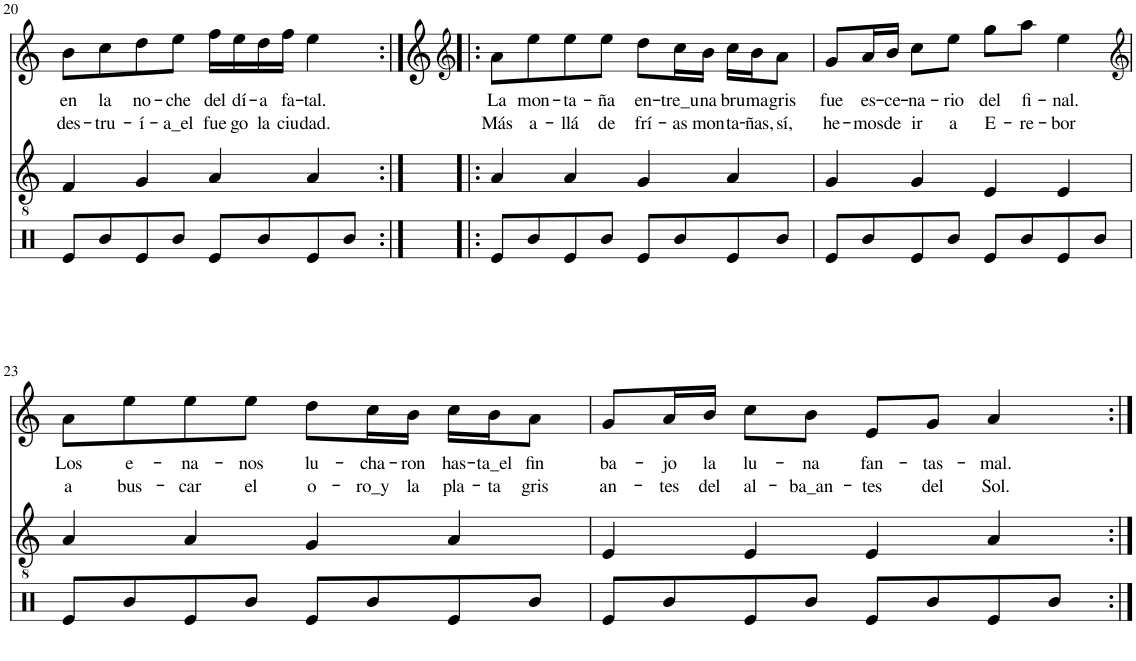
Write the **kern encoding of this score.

**kern	**kern	**text	**text
*part2	*part1	*part1	*part1
*staff2	*staff1	*staff1	*staff1
*I"Viola	*I"Violin	*	*
*I'Vla	*I'Vln	*	*
!!LO:PB:g=z
*clefGv2	*clefG2	*	*
*k[]	*k[]	*	*
*M4/4	*M4/4	*	*
=20	=20	=20	=20
!	!	!LO:LY:b	!LO:LY:b
4F/	8b\L	en	des-
!	!	!LO:LY:b	!LO:LY:b
.	8cc\	la	-tru-
!	!	!LO:LY:b	!LO:LY:b
4G/	8dd\	no-	-í-
!	!	!LO:LY:b	!LO:LY:b
.	8ee\J	-che	-a_el
!	!	!LO:LY:b	!LO:LY:b
4A/	16ff\LL	del	fue-
!	!	!LO:LY:b	!LO:LY:b
.	16ee\	dí-	-go
!	!	!LO:LY:b	!LO:LY:b
.	16dd\	-a	la
!	!	!LO:LY:b	!LO:LY:b
.	16ff\JJ	fa-	ciu-
!	!	!LO:LY:b	!LO:LY:b
4A/	4ee\	-tal.	-dad.
=21:|!|:	=21:|!|:	=21:|!|:	=21:|!|:
*	*clefG2	*	*
!	!	!LO:LY:b	!LO:LY:b
4A/	8a\L	La	Más
!	!	!LO:LY:b	!LO:LY:b
.	8ee\	mon-	a-
!	!	!LO:LY:b	!LO:LY:b
4A/	8ee\	-ta-	-llá
!	!	!LO:LY:b	!LO:LY:b
.	8ee\J	-ña	de
!	!	!LO:LY:b	!LO:LY:b
4G/	8dd\L	en-	frí-
!	!	!LO:LY:b	!LO:LY:b
.	16cc\L	-tre_u-	-as
!	!	!LO:LY:b	!LO:LY:b
.	16b\JJ	-na	mon-
!	!	!LO:LY:b	!LO:LY:b
4A/	16cc\LL	bru-	-ta-
!	!	!LO:LY:b	!LO:LY:b
.	16b\J	-ma	-ñas,
!	!	!LO:LY:b	!LO:LY:b
.	8a\J	gris	sí,
=22	=22	=22	=22
!	!	!LO:LY:b	!LO:LY:b
4G/	8g/L	fue	he-
!	!	!LO:LY:b	!LO:LY:b
.	16a/L	es-	-mos
!	!	!LO:LY:b	!LO:LY:b
.	16b/JJ	-ce-	de
!	!	!LO:LY:b	!LO:LY:b
4G/	8cc\L	-na-	ir
!	!	!LO:LY:b	!LO:LY:b
.	8ee\J	-rio	a
!	!	!LO:LY:b	!LO:LY:b
4E/	8gg\L	del	E-
!	!	!LO:LY:b	!LO:LY:b
.	8aa\J	fi-	-re-
!	!	!LO:LY:b	!LO:LY:b
4E/	4ee\	-nal.	-bor
!!LO:LB:g=z
=23	=23	=23	=23
*	*clefG2	*	*
!	!	!LO:LY:b	!LO:LY:b
4A/	8a\L	Los	a
!	!	!LO:LY:b	!LO:LY:b
.	8ee\	e-	bus-
!	!	!LO:LY:b	!LO:LY:b
4A/	8ee\	-na-	-car
!	!	!LO:LY:b	!LO:LY:b
.	8ee\J	-nos	el
!	!	!LO:LY:b	!LO:LY:b
4G/	8dd\L	lu-	o-
!	!	!LO:LY:b	!LO:LY:b
.	16cc\L	-cha-	-ro_y
!	!	!LO:LY:b	!LO:LY:b
.	16b\JJ	-ron	la
!	!	!LO:LY:b	!LO:LY:b
4A/	16cc\LL	has-	pla-
!	!	!LO:LY:b	!LO:LY:b
.	16b\J	-ta_el	-ta
!	!	!LO:LY:b	!LO:LY:b
.	8a\J	fin	gris
=24	=24	=24	=24
!	!	!LO:LY:b	!LO:LY:b
4E/	8g/L	ba-	an-
!	!	!LO:LY:b	!LO:LY:b
.	16a/L	-jo	-tes
!	!	!LO:LY:b	!LO:LY:b
.	16b/JJ	la	del
!	!	!LO:LY:b	!LO:LY:b
4E/	8cc\L	lu-	al-
!	!	!LO:LY:b	!LO:LY:b
.	8b\J	-na	-ba_an-
!	!	!LO:LY:b	!LO:LY:b
4E/	8e/L	fan-	-tes
!	!	!LO:LY:b	!LO:LY:b
.	8g/J	-tas-	del
!	!	!LO:LY:b	!LO:LY:b
4A/	4a/	-mal.	Sol.
=:|!	=:|!	=:|!	=:|!
*-	*-	*-	*-
